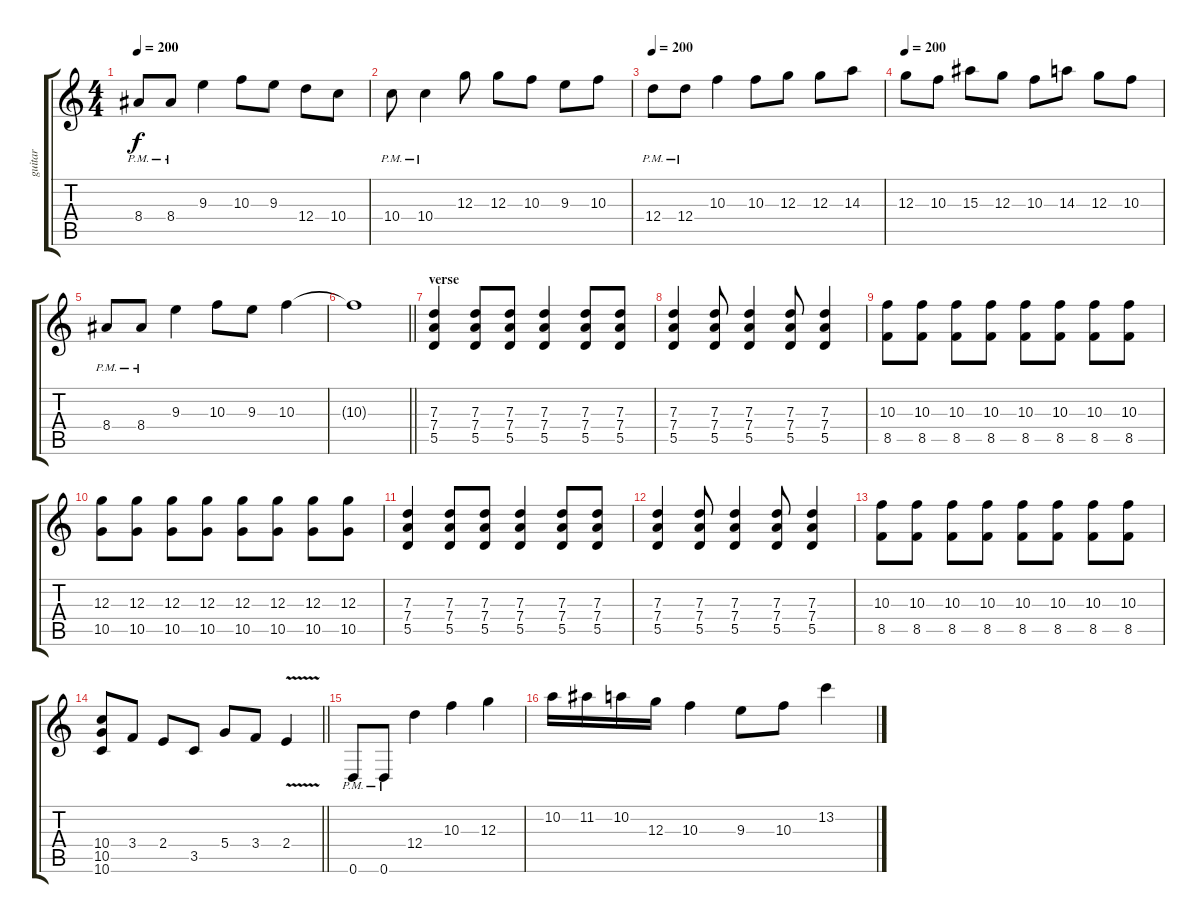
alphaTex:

\track ("guitar" "guitar") {instrument distortionguitar}
\staff {score tabs}
\tuning (E4 B3 G3 D3 A2 D2) {hide}
\ts (4 4)
\tempo 200
\clef g2
\ks c
8.4{pm}.8{dy f} 8.4{pm}.8 9.3.4 10.3.8 9.3.8 12.4.8 10.4.8 |
10.4{pm}.8 10.4{pm}.4 12.3.8 12.3.8 10.3.8 9.3.8 10.3.8 |
\tempo 200
12.4{pm}.8 12.4{pm}.8 10.3.4 10.3.8 12.3.8 12.3.8 14.3.8 |
\tempo 200
12.3.8 10.3.8 15.3.8 12.3.8 10.3.8 14.3.8 12.3.8 10.3.8 |
8.4{pm}.8 8.4{pm}.8 9.3.4 10.3.8 9.3.8 10.3.4 |
\barLineRight lightlight
10.3{t}.1 |
\section ("" "verse")
(7.3 7.4 5.5).4 (7.3 7.4 5.5).8 (7.3 7.4 5.5).8 (7.3 7.4 5.5).4 (7.3 7.4 5.5).8 (7.3 7.4 5.5).8 |
(7.3 7.4 5.5).4 (7.3 7.4 5.5).8 (7.3 7.4 5.5).4 (7.3 7.4 5.5).8 (7.3 7.4 5.5).4 |
(10.3 8.5).8 (10.3 8.5).8 (10.3 8.5).8 (10.3 8.5).8 (10.3 8.5).8 (10.3 8.5).8 (10.3 8.5).8 (10.3 8.5).8 |
(12.3 10.5).8 (12.3 10.5).8 (12.3 10.5).8 (12.3 10.5).8 (12.3 10.5).8 (12.3 10.5).8 (12.3 10.5).8 (12.3 10.5).8 |
(7.3 7.4 5.5).4 (7.3 7.4 5.5).8 (7.3 7.4 5.5).8 (7.3 7.4 5.5).4 (7.3 7.4 5.5).8 (7.3 7.4 5.5).8 |
(7.3 7.4 5.5).4 (7.3 7.4 5.5).8 (7.3 7.4 5.5).4 (7.3 7.4 5.5).8 (7.3 7.4 5.5).4 |
(10.3 8.5).8 (10.3 8.5).8 (10.3 8.5).8 (10.3 8.5).8 (10.3 8.5).8 (10.3 8.5).8 (10.3 8.5).8 (10.3 8.5).8 |
\barLineRight lightlight
(10.4 10.5 10.6).8 3.4.8 2.4.8 3.5.8 5.4.8 3.4.8 2.4{v}.4 |
\section ("" "")
0.6{pm}.8 0.6{pm}.8 12.4.4 10.3.4 12.3.4 |
10.2.16 11.2.16 10.2.16 12.3.16 10.3.4 9.3.8 10.3.8 13.2.4
